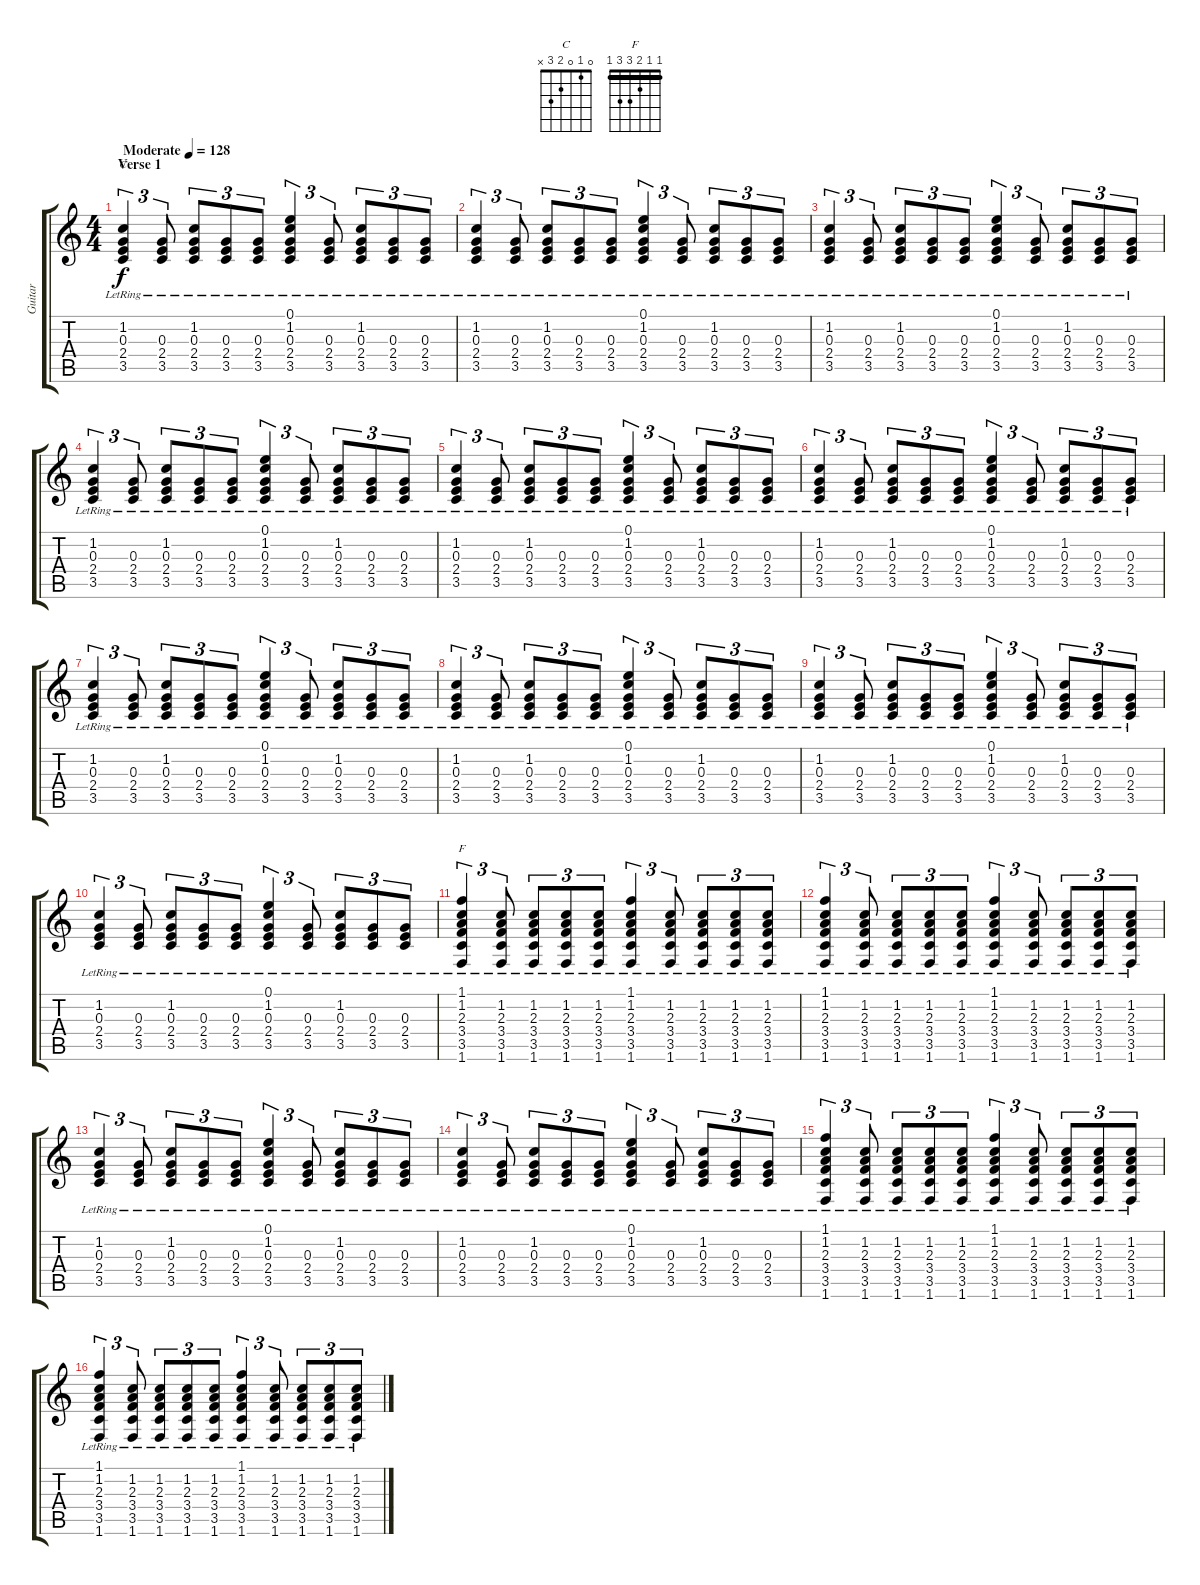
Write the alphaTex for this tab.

\track ("Guitar" "Guitar") {instrument acousticguitarsteel}
\staff {score tabs}
\tuning (E4 B3 G3 D3 A2 E2) {hide}
\chord ("C" 0 1 0 2 3 x)
\chord ("F" 1 1 2 3 3 1) {barre 1}
\ts (4 4)
\section ("" "Verse 1")
\tempo (128 "Moderate")
\clef g2
\ks c
(1.2{lr} 0.3{lr} 2.4{lr} 3.5{lr}).4{tu (3 2) ch "C" dy f instrument acousticguitarsteel} (0.3{lr} 2.4{lr} 3.5{lr}).8{tu (3 2)} (1.2{lr} 0.3{lr} 2.4{lr} 3.5{lr}).8{tu (3 2)} (0.3{lr} 2.4{lr} 3.5{lr}).8{tu (3 2)} (0.3{lr} 2.4{lr} 3.5{lr}).8{tu (3 2)} (0.1{lr} 1.2{lr} 0.3{lr} 2.4{lr} 3.5{lr}).4{tu (3 2)} (0.3{lr} 2.4{lr} 3.5{lr}).8{tu (3 2)} (1.2{lr} 0.3{lr} 2.4{lr} 3.5{lr}).8{tu (3 2)} (0.3{lr} 2.4{lr} 3.5{lr}).8{tu (3 2)} (0.3{lr} 2.4{lr} 3.5{lr}).8{tu (3 2)} |
(1.2{lr} 0.3{lr} 2.4{lr} 3.5{lr}).4{tu (3 2)} (0.3{lr} 2.4{lr} 3.5{lr}).8{tu (3 2)} (1.2{lr} 0.3{lr} 2.4{lr} 3.5{lr}).8{tu (3 2)} (0.3{lr} 2.4{lr} 3.5{lr}).8{tu (3 2)} (0.3{lr} 2.4{lr} 3.5{lr}).8{tu (3 2)} (0.1{lr} 1.2{lr} 0.3{lr} 2.4{lr} 3.5{lr}).4{tu (3 2)} (0.3{lr} 2.4{lr} 3.5{lr}).8{tu (3 2)} (1.2{lr} 0.3{lr} 2.4{lr} 3.5{lr}).8{tu (3 2)} (0.3{lr} 2.4{lr} 3.5{lr}).8{tu (3 2)} (0.3{lr} 2.4{lr} 3.5{lr}).8{tu (3 2)} |
(1.2{lr} 0.3{lr} 2.4{lr} 3.5{lr}).4{tu (3 2)} (0.3{lr} 2.4{lr} 3.5{lr}).8{tu (3 2)} (1.2{lr} 0.3{lr} 2.4{lr} 3.5{lr}).8{tu (3 2)} (0.3{lr} 2.4{lr} 3.5{lr}).8{tu (3 2)} (0.3{lr} 2.4{lr} 3.5{lr}).8{tu (3 2)} (0.1{lr} 1.2{lr} 0.3{lr} 2.4{lr} 3.5{lr}).4{tu (3 2)} (0.3{lr} 2.4{lr} 3.5{lr}).8{tu (3 2)} (1.2{lr} 0.3{lr} 2.4{lr} 3.5{lr}).8{tu (3 2)} (0.3{lr} 2.4{lr} 3.5{lr}).8{tu (3 2)} (0.3{lr} 2.4{lr} 3.5{lr}).8{tu (3 2)} |
(1.2{lr} 0.3{lr} 2.4{lr} 3.5{lr}).4{tu (3 2)} (0.3{lr} 2.4{lr} 3.5{lr}).8{tu (3 2)} (1.2{lr} 0.3{lr} 2.4{lr} 3.5{lr}).8{tu (3 2)} (0.3{lr} 2.4{lr} 3.5{lr}).8{tu (3 2)} (0.3{lr} 2.4{lr} 3.5{lr}).8{tu (3 2)} (0.1{lr} 1.2{lr} 0.3{lr} 2.4{lr} 3.5{lr}).4{tu (3 2)} (0.3{lr} 2.4{lr} 3.5{lr}).8{tu (3 2)} (1.2{lr} 0.3{lr} 2.4{lr} 3.5{lr}).8{tu (3 2)} (0.3{lr} 2.4{lr} 3.5{lr}).8{tu (3 2)} (0.3{lr} 2.4{lr} 3.5{lr}).8{tu (3 2)} |
(1.2{lr} 0.3{lr} 2.4{lr} 3.5{lr}).4{tu (3 2)} (0.3{lr} 2.4{lr} 3.5{lr}).8{tu (3 2)} (1.2{lr} 0.3{lr} 2.4{lr} 3.5{lr}).8{tu (3 2)} (0.3{lr} 2.4{lr} 3.5{lr}).8{tu (3 2)} (0.3{lr} 2.4{lr} 3.5{lr}).8{tu (3 2)} (0.1{lr} 1.2{lr} 0.3{lr} 2.4{lr} 3.5{lr}).4{tu (3 2)} (0.3{lr} 2.4{lr} 3.5{lr}).8{tu (3 2)} (1.2{lr} 0.3{lr} 2.4{lr} 3.5{lr}).8{tu (3 2)} (0.3{lr} 2.4{lr} 3.5{lr}).8{tu (3 2)} (0.3{lr} 2.4{lr} 3.5{lr}).8{tu (3 2)} |
(1.2{lr} 0.3{lr} 2.4{lr} 3.5{lr}).4{tu (3 2)} (0.3{lr} 2.4{lr} 3.5{lr}).8{tu (3 2)} (1.2{lr} 0.3{lr} 2.4{lr} 3.5{lr}).8{tu (3 2)} (0.3{lr} 2.4{lr} 3.5{lr}).8{tu (3 2)} (0.3{lr} 2.4{lr} 3.5{lr}).8{tu (3 2)} (0.1{lr} 1.2{lr} 0.3{lr} 2.4{lr} 3.5{lr}).4{tu (3 2)} (0.3{lr} 2.4{lr} 3.5{lr}).8{tu (3 2)} (1.2{lr} 0.3{lr} 2.4{lr} 3.5{lr}).8{tu (3 2)} (0.3{lr} 2.4{lr} 3.5{lr}).8{tu (3 2)} (0.3{lr} 2.4{lr} 3.5{lr}).8{tu (3 2)} |
(1.2{lr} 0.3{lr} 2.4{lr} 3.5{lr}).4{tu (3 2)} (0.3{lr} 2.4{lr} 3.5{lr}).8{tu (3 2)} (1.2{lr} 0.3{lr} 2.4{lr} 3.5{lr}).8{tu (3 2)} (0.3{lr} 2.4{lr} 3.5{lr}).8{tu (3 2)} (0.3{lr} 2.4{lr} 3.5{lr}).8{tu (3 2)} (0.1{lr} 1.2{lr} 0.3{lr} 2.4{lr} 3.5{lr}).4{tu (3 2)} (0.3{lr} 2.4{lr} 3.5{lr}).8{tu (3 2)} (1.2{lr} 0.3{lr} 2.4{lr} 3.5{lr}).8{tu (3 2)} (0.3{lr} 2.4{lr} 3.5{lr}).8{tu (3 2)} (0.3{lr} 2.4{lr} 3.5{lr}).8{tu (3 2)} |
(1.2{lr} 0.3{lr} 2.4{lr} 3.5{lr}).4{tu (3 2)} (0.3{lr} 2.4{lr} 3.5{lr}).8{tu (3 2)} (1.2{lr} 0.3{lr} 2.4{lr} 3.5{lr}).8{tu (3 2)} (0.3{lr} 2.4{lr} 3.5{lr}).8{tu (3 2)} (0.3{lr} 2.4{lr} 3.5{lr}).8{tu (3 2)} (0.1{lr} 1.2{lr} 0.3{lr} 2.4{lr} 3.5{lr}).4{tu (3 2)} (0.3{lr} 2.4{lr} 3.5{lr}).8{tu (3 2)} (1.2{lr} 0.3{lr} 2.4{lr} 3.5{lr}).8{tu (3 2)} (0.3{lr} 2.4{lr} 3.5{lr}).8{tu (3 2)} (0.3{lr} 2.4{lr} 3.5{lr}).8{tu (3 2)} |
(1.2{lr} 0.3{lr} 2.4{lr} 3.5{lr}).4{tu (3 2)} (0.3{lr} 2.4{lr} 3.5{lr}).8{tu (3 2)} (1.2{lr} 0.3{lr} 2.4{lr} 3.5{lr}).8{tu (3 2)} (0.3{lr} 2.4{lr} 3.5{lr}).8{tu (3 2)} (0.3{lr} 2.4{lr} 3.5{lr}).8{tu (3 2)} (0.1{lr} 1.2{lr} 0.3{lr} 2.4{lr} 3.5{lr}).4{tu (3 2)} (0.3{lr} 2.4{lr} 3.5{lr}).8{tu (3 2)} (1.2{lr} 0.3{lr} 2.4{lr} 3.5{lr}).8{tu (3 2)} (0.3{lr} 2.4{lr} 3.5{lr}).8{tu (3 2)} (0.3{lr} 2.4{lr} 3.5{lr}).8{tu (3 2)} |
(1.2{lr} 0.3{lr} 2.4{lr} 3.5{lr}).4{tu (3 2)} (0.3{lr} 2.4{lr} 3.5{lr}).8{tu (3 2)} (1.2{lr} 0.3{lr} 2.4{lr} 3.5{lr}).8{tu (3 2)} (0.3{lr} 2.4{lr} 3.5{lr}).8{tu (3 2)} (0.3{lr} 2.4{lr} 3.5{lr}).8{tu (3 2)} (0.1{lr} 1.2{lr} 0.3{lr} 2.4{lr} 3.5{lr}).4{tu (3 2)} (0.3{lr} 2.4{lr} 3.5{lr}).8{tu (3 2)} (1.2{lr} 0.3{lr} 2.4{lr} 3.5{lr}).8{tu (3 2)} (0.3{lr} 2.4{lr} 3.5{lr}).8{tu (3 2)} (0.3{lr} 2.4{lr} 3.5{lr}).8{tu (3 2)} |
(1.1{lr} 1.2{lr} 2.3{lr} 3.4{lr} 3.5{lr} 1.6{lr}).4{tu (3 2) ch "F"} (1.2{lr} 2.3{lr} 3.4{lr} 3.5{lr} 1.6{lr}).8{tu (3 2)} (1.2{lr} 2.3{lr} 3.4{lr} 3.5{lr} 1.6{lr}).8{tu (3 2)} (1.2{lr} 2.3{lr} 3.4{lr} 3.5{lr} 1.6{lr}).8{tu (3 2)} (1.2{lr} 2.3{lr} 3.4{lr} 3.5{lr} 1.6{lr}).8{tu (3 2)} (1.1{lr} 1.2{lr} 2.3{lr} 3.4{lr} 3.5{lr} 1.6{lr}).4{tu (3 2)} (1.2{lr} 2.3{lr} 3.4{lr} 3.5{lr} 1.6{lr}).8{tu (3 2)} (1.2{lr} 2.3{lr} 3.4{lr} 3.5{lr} 1.6{lr}).8{tu (3 2)} (1.2{lr} 2.3{lr} 3.4{lr} 3.5{lr} 1.6{lr}).8{tu (3 2)} (1.2{lr} 2.3{lr} 3.4{lr} 3.5{lr} 1.6{lr}).8{tu (3 2)} |
(1.1{lr} 1.2{lr} 2.3{lr} 3.4{lr} 3.5{lr} 1.6{lr}).4{tu (3 2)} (1.2{lr} 2.3{lr} 3.4{lr} 3.5{lr} 1.6{lr}).8{tu (3 2)} (1.2{lr} 2.3{lr} 3.4{lr} 3.5{lr} 1.6{lr}).8{tu (3 2)} (1.2{lr} 2.3{lr} 3.4{lr} 3.5{lr} 1.6{lr}).8{tu (3 2)} (1.2{lr} 2.3{lr} 3.4{lr} 3.5{lr} 1.6{lr}).8{tu (3 2)} (1.1{lr} 1.2{lr} 2.3{lr} 3.4{lr} 3.5{lr} 1.6{lr}).4{tu (3 2)} (1.2{lr} 2.3{lr} 3.4{lr} 3.5{lr} 1.6{lr}).8{tu (3 2)} (1.2{lr} 2.3{lr} 3.4{lr} 3.5{lr} 1.6).8{tu (3 2)} (1.2{lr} 2.3{lr} 3.4{lr} 3.5{lr} 1.6).8{tu (3 2)} (1.2{lr} 2.3{lr} 3.4{lr} 3.5{lr} 1.6).8{tu (3 2)} |
(1.2{lr} 0.3{lr} 2.4{lr} 3.5{lr}).4{tu (3 2)} (0.3{lr} 2.4{lr} 3.5{lr}).8{tu (3 2)} (1.2{lr} 0.3{lr} 2.4{lr} 3.5{lr}).8{tu (3 2)} (0.3{lr} 2.4{lr} 3.5{lr}).8{tu (3 2)} (0.3{lr} 2.4{lr} 3.5{lr}).8{tu (3 2)} (0.1{lr} 1.2{lr} 0.3{lr} 2.4{lr} 3.5{lr}).4{tu (3 2)} (0.3{lr} 2.4{lr} 3.5{lr}).8{tu (3 2)} (1.2{lr} 0.3{lr} 2.4{lr} 3.5{lr}).8{tu (3 2)} (0.3{lr} 2.4{lr} 3.5{lr}).8{tu (3 2)} (0.3{lr} 2.4{lr} 3.5{lr}).8{tu (3 2)} |
(1.2{lr} 0.3{lr} 2.4{lr} 3.5{lr}).4{tu (3 2)} (0.3{lr} 2.4{lr} 3.5{lr}).8{tu (3 2)} (1.2{lr} 0.3{lr} 2.4{lr} 3.5{lr}).8{tu (3 2)} (0.3{lr} 2.4{lr} 3.5{lr}).8{tu (3 2)} (0.3{lr} 2.4{lr} 3.5{lr}).8{tu (3 2)} (0.1{lr} 1.2{lr} 0.3{lr} 2.4{lr} 3.5{lr}).4{tu (3 2)} (0.3{lr} 2.4{lr} 3.5{lr}).8{tu (3 2)} (1.2{lr} 0.3{lr} 2.4{lr} 3.5{lr}).8{tu (3 2)} (0.3{lr} 2.4{lr} 3.5{lr}).8{tu (3 2)} (0.3{lr} 2.4{lr} 3.5{lr}).8{tu (3 2)} |
(1.1{lr} 1.2{lr} 2.3{lr} 3.4{lr} 3.5{lr} 1.6{lr}).4{tu (3 2)} (1.2{lr} 2.3{lr} 3.4{lr} 3.5{lr} 1.6{lr}).8{tu (3 2)} (1.2{lr} 2.3{lr} 3.4{lr} 3.5{lr} 1.6{lr}).8{tu (3 2)} (1.2{lr} 2.3{lr} 3.4{lr} 3.5{lr} 1.6{lr}).8{tu (3 2)} (1.2{lr} 2.3{lr} 3.4{lr} 3.5{lr} 1.6{lr}).8{tu (3 2)} (1.1{lr} 1.2{lr} 2.3{lr} 3.4{lr} 3.5{lr} 1.6{lr}).4{tu (3 2)} (1.2{lr} 2.3{lr} 3.4{lr} 3.5{lr} 1.6{lr}).8{tu (3 2)} (1.2{lr} 2.3{lr} 3.4{lr} 3.5{lr} 1.6{lr}).8{tu (3 2)} (1.2{lr} 2.3{lr} 3.4{lr} 3.5{lr} 1.6{lr}).8{tu (3 2)} (1.2{lr} 2.3{lr} 3.4{lr} 3.5{lr} 1.6{lr}).8{tu (3 2)} |
(1.1{lr} 1.2{lr} 2.3{lr} 3.4{lr} 3.5{lr} 1.6{lr}).4{tu (3 2)} (1.2{lr} 2.3{lr} 3.4{lr} 3.5{lr} 1.6{lr}).8{tu (3 2)} (1.2{lr} 2.3{lr} 3.4{lr} 3.5{lr} 1.6{lr}).8{tu (3 2)} (1.2{lr} 2.3{lr} 3.4{lr} 3.5{lr} 1.6{lr}).8{tu (3 2)} (1.2{lr} 2.3{lr} 3.4{lr} 3.5{lr} 1.6{lr}).8{tu (3 2)} (1.1{lr} 1.2{lr} 2.3{lr} 3.4{lr} 3.5{lr} 1.6{lr}).4{tu (3 2)} (1.2{lr} 2.3{lr} 3.4{lr} 3.5{lr} 1.6{lr}).8{tu (3 2)} (1.2{lr} 2.3{lr} 3.4{lr} 3.5{lr} 1.6).8{tu (3 2)} (1.2{lr} 2.3{lr} 3.4{lr} 3.5{lr} 1.6).8{tu (3 2)} (1.2{lr} 2.3{lr} 3.4{lr} 3.5{lr} 1.6).8{tu (3 2)}
